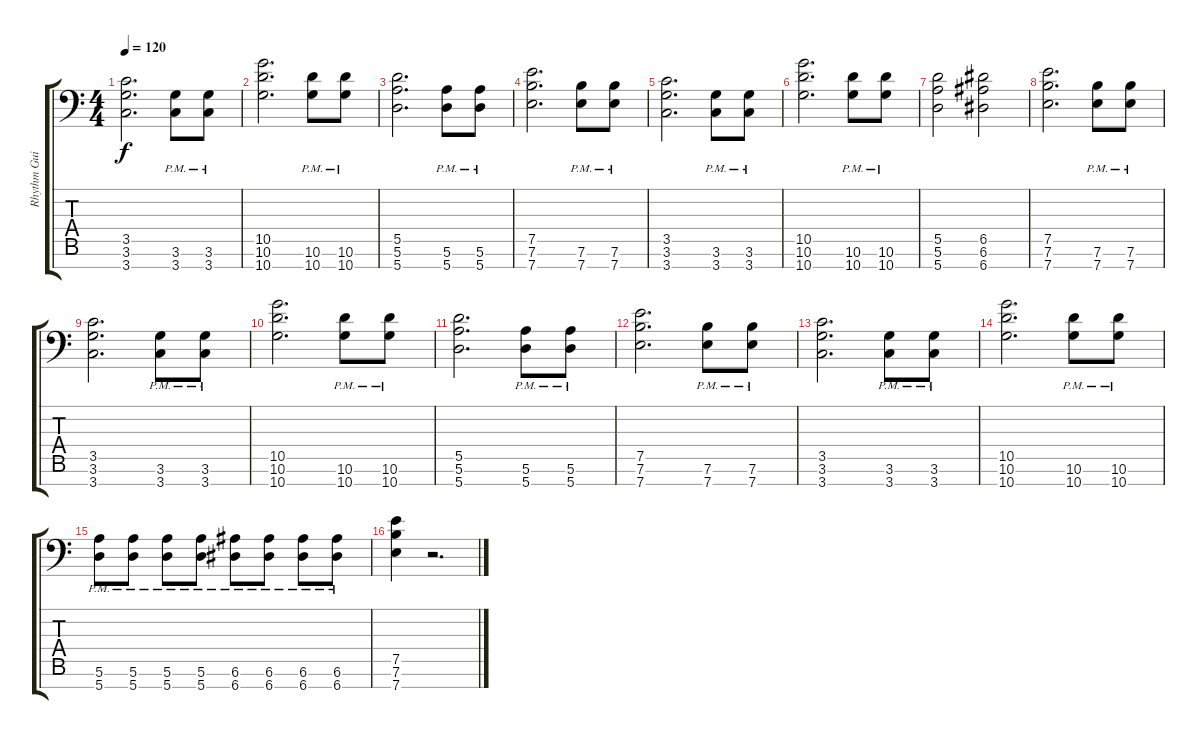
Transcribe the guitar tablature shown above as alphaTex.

\track ("Rhythm Guitar" "Rhythm Gui") {instrument distortionguitar}
\staff {score tabs}
\tuning (E4 B3 G3 D3 A2 E2 A1) {hide}
\ts (4 4)
\tempo 120
\clef f4
\ks c
(3.5 3.6 3.7).2{d dy f} (3.6{pm} 3.7{pm}).8 (3.6{pm} 3.7{pm}).8 |
(10.5 10.6 10.7).2{d} (10.6{pm} 10.7{pm}).8 (10.6{pm} 10.7{pm}).8 |
(5.5 5.6 5.7).2{d} (5.6{pm} 5.7{pm}).8 (5.6{pm} 5.7{pm}).8 |
(7.5 7.6 7.7).2{d} (7.6{pm} 7.7{pm}).8 (7.6{pm} 7.7{pm}).8 |
(3.5 3.6 3.7).2{d} (3.6{pm} 3.7{pm}).8 (3.6{pm} 3.7{pm}).8 |
(10.5 10.6 10.7).2{d} (10.6{pm} 10.7{pm}).8 (10.6{pm} 10.7{pm}).8 |
(5.5 5.6 5.7).2 (6.5 6.6 6.7).2 |
(7.5 7.6 7.7).2{d} (7.6{pm} 7.7{pm}).8 (7.6{pm} 7.7{pm}).8 |
(3.5 3.6 3.7).2{d} (3.6{pm} 3.7{pm}).8 (3.6{pm} 3.7{pm}).8 |
(10.5 10.6 10.7).2{d} (10.6{pm} 10.7{pm}).8 (10.6{pm} 10.7{pm}).8 |
(5.5 5.6 5.7).2{d} (5.6{pm} 5.7{pm}).8 (5.6{pm} 5.7{pm}).8 |
(7.5 7.6 7.7).2{d} (7.6{pm} 7.7{pm}).8 (7.6{pm} 7.7{pm}).8 |
(3.5 3.6 3.7).2{d} (3.6{pm} 3.7{pm}).8 (3.6{pm} 3.7{pm}).8 |
(10.5 10.6 10.7).2{d} (10.6{pm} 10.7{pm}).8 (10.6{pm} 10.7{pm}).8 |
(5.6{pm} 5.7{pm}).8 (5.6{pm} 5.7{pm}).8 (5.6{pm} 5.7{pm}).8 (5.6{pm} 5.7{pm}).8 (6.6{pm} 6.7{pm}).8 (6.6{pm} 6.7{pm}).8 (6.6{pm} 6.7{pm}).8 (6.6{pm} 6.7{pm}).8 |
(7.5 7.6 7.7).4 r.2{d}
